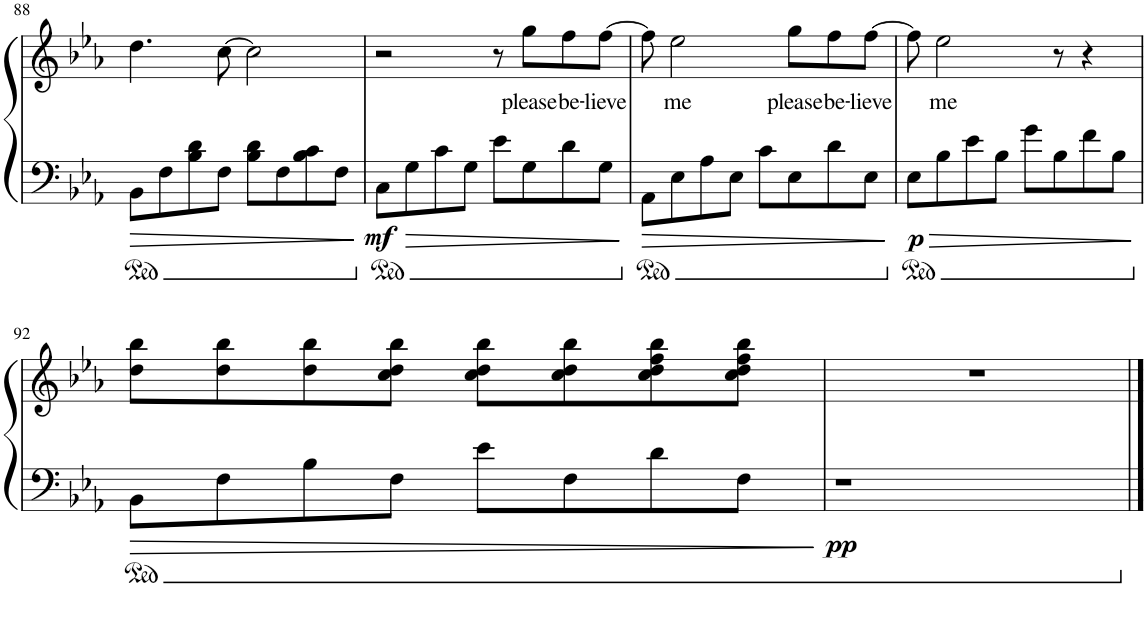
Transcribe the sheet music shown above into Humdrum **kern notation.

**kern	**kern	**text	**dynam
*part1	*part1	*part1	*part1
*staff2	*staff1	*staff1	*staff1/2
*I"Piano	*	*	*
*I'Pno.	*	*	*
!!LO:PB:g=z
*clefF4	*clefG2	*	*
*k[b-e-a-]	*k[b-e-a-]	*	*
*M4/4	*M4/4	*	*
=88	=88	=88	=88
8BB-\L	4.dd\	.	.
8F\	.	.	.
8B-\ 8d\	.	.	.
8F\J	[8cc\	.	.
8B-\ 8d\L	2cc\]	.	.
8F\	.	.	.
8B-\ 8c\	.	.	.
8F\J	.	.	.
=89	=89	=89	=89
!	!	!	!LO:DY:b=2
8C\L	2r	.	mf
8G\	.	.	.
8c\	.	.	.
8G\J	.	.	.
8e-\L	8r	.	.
!	!	!LO:LY:b	!
8G\	8gg\L	please	.
!	!	!LO:LY:b	!
8d\	8ff\	be-	.
!	!	!LO:LY:b	!
8G\J	[8ff\J	-lieve	.
=90	=90	=90	=90
8AA-\L	8ff\]	.	.
!	!	!LO:LY:b	!
8E-\	2ee-\	me	.
8A-\	.	.	.
8E-\J	.	.	.
8c\L	.	.	.
!	!	!LO:LY:b	!
8E-\	8gg\L	please	.
!	!	!LO:LY:b	!
8d\	8ff\	be-	.
!	!	!LO:LY:b	!
8E-\J	[8ff\J	-lieve	.
=91	=91	=91	=91
!	!	!	!LO:DY:b=2
8E-\L	8ff\]	.	p
!	!	!LO:LY:b	!
8B-\	2ee-\	me	.
8e-\	.	.	.
8B-\J	.	.	.
8g\L	.	.	.
8B-\	8r	.	.
8f\	4r	.	.
8B-\J	.	.	.
!!LO:LB:g=z
=92	=92	=92	=92
8BB-\L	8dd\ 8bb-\L	.	.
8F\	8dd\ 8bb-\	.	.
8B-\	8dd\ 8bb-\	.	.
8F\J	8cc\ 8dd\ 8bb-\J	.	.
8e-\L	8cc\ 8dd\ 8bb-\L	.	.
8F\	8cc\ 8dd\ 8bb-\	.	.
8d\	8cc\ 8dd\ 8ff\ 8bb-\	.	.
8F\J	8cc\ 8dd\ 8ff\ 8bb-\J	.	.
=93	=93	=93	=93
!	!	!	!LO:DY:b=2
1r	1r	.	pp
==	==	==	==
*-	*-	*-	*-
